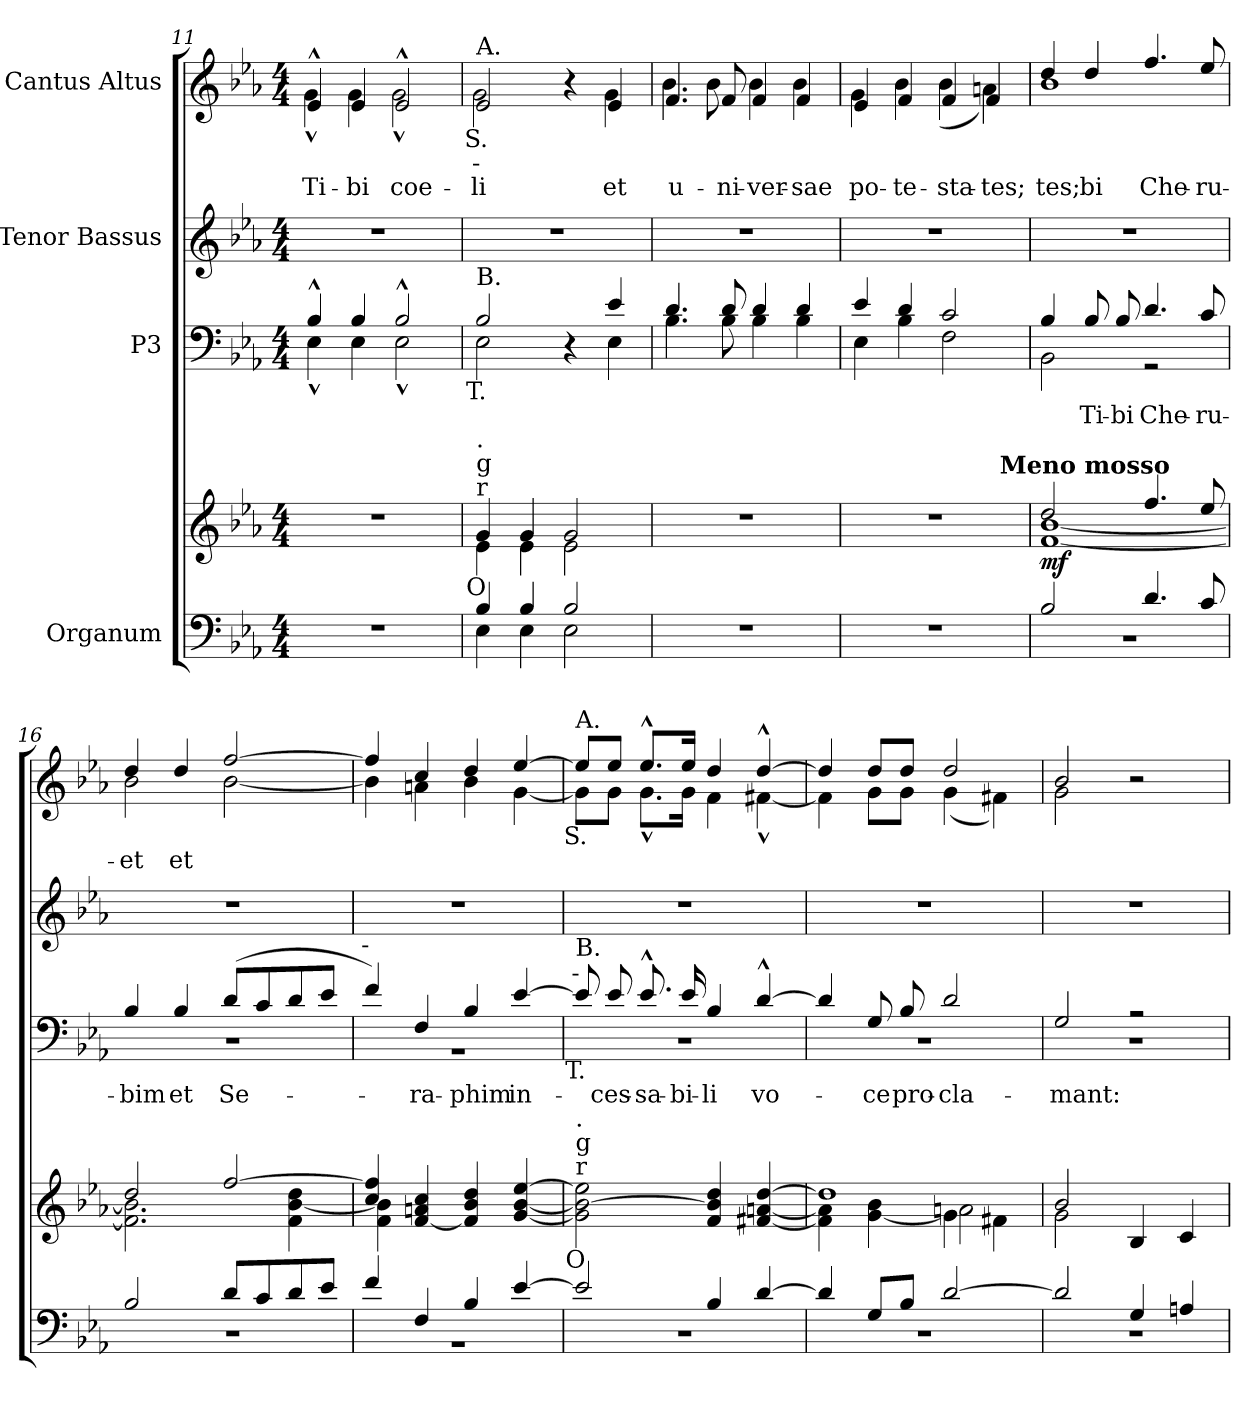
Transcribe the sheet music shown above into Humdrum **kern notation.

**kern	**kern	**dynam	**kern	**text	**kern	**kern	**text
*part4	*part4	*part4	*part3	*part3	*part2	*part1	*part1
*staff5	*staff4	*staff4/5	*staff3	*staff3	*staff2	*staff1	*staff1
*I"Organum	*	*	*I"P3	*	*I"Tenor Bassus	*I"Cantus Altus	*
*clefF4	*clefG2	*	*clefF4	*	*clefG2	*clefG2	*
*k[b-e-a-]	*k[b-e-a-]	*	*k[b-e-a-]	*	*k[b-e-a-]	*k[b-e-a-]	*
*E-:	*E-:	*	*E-:	*	*E-:	*E-:	*
*M4/4	*M4/4	*	*M4/4	*	*M4/4	*M4/4	*
=11	=11	=11	=11	=11	=11	=11	=11
*	*	*	*^	*	*	*^	*
!	!	!	!	!	!	!	!	!	!LO:LY:b:color=#000000
1r	1r	.	4B-^^i/	4E-^^i\	.	1r	4e-^^i/	4g^^i\	Ti-
!	!	!	!	!	!	!	!	!	!LO:LY:b:color=#000000
.	.	.	4B-i/	4E-i\	.	.	4e-i/	4gi\	-bi
!	!	!	!	!	!	!	!	!	!LO:LY:b:color=#000000
.	.	.	2B-^^i/	2E-^^i\	.	.	2e-^^i/	2g^^i\	coe-
!!LO:LB:g=z	!!
=12	=12	=12	=12	=12	=12	=12	=12	=12	=12
*^	*^	*	*	*	*	*	*	*	*
!	!	!	!	!	!	!	!	!	!LO:TX:b:cj:t=S.	!	!
!	!	!	!	!	!	!	!	!	!LO:TX:t=A.	!	!
!	!	!	!	!	!	!	!	!	!LO:TX:b:cj:t=-	!	!
!	!	!	!	!	!LO:TX:b:cj:t=T.	!	!	!	!	!	!
!	!	!	!	!	!LO:TX:t=B.	!	!	!	!	!	!
!	!	!LO:TX:b:cj:t=O	!	!	!	!	!	!	!	!	!
!	!	!LO:TX:t=r	!	!	!	!	!	!	!	!	!
!	!	!LO:TX:t=g	!	!	!	!	!	!	!	!	!
!	!	!LO:TX:t=.	!	!	!	!	!	!	!	!	!
!	!	!	!	!	!	!	!	!	!	!	!LO:LY:b:color=#000000
4B-i/	4E-i\	4gi/	4e-i\	.	2B-i/	2E-i\	.	1r	2e-i/	2gi\	-li
4B-i/	4E-i\	4gi/	4e-i\	.	.	.	.	.	.	.	.
2B-i/	2E-i\	2gi/	2e-i\	.	4r	4ryy	.	.	4r	4ryy	.
!	!	!	!	!	!	!	!	!	!	!	!LO:LY:b:color=#000000
.	.	.	.	.	4e-i/	4E-i\	.	.	4e-i/	4gi\	et
*v	*v	*	*	*	*	*	*	*	*	*	*
*	*v	*v	*	*	*	*	*	*	*	*
=13	=13	=13	=13	=13	=13	=13	=13	=13	=13
!	!	!	!	!	!	!	!	!	!LO:LY:b:color=#000000
1r	1r	.	4.di/	4.B-i\	.	1r	4.fi/	4.b-i\	u-
!	!	!	!	!	!	!	!	!	!LO:LY:b:color=#000000
.	.	.	8di/	8B-i\	.	.	8fi/	8b-i\	-ni-
!	!	!	!	!	!	!	!	!	!LO:LY:b:color=#000000
.	.	.	4di/	4B-i\	.	.	4fi/	4b-i\	-ver-
!	!	!	!	!	!	!	!	!	!LO:LY:b:color=#000000
.	.	.	4di/	4B-i\	.	.	4fi/	4b-i\	-sae
=14	=14	=14	=14	=14	=14	=14	=14	=14	=14
!	!	!	!	!	!	!	!	!	!LO:LY:a:color=#000000
!	!	!	!	!	!	!	!	!	!LO:LY:b:color=#000000
1r	1r	.	4e-i/	4E-i\	.	1r	4e-i/	4gi\	po-
!	!	!	!	!	!	!	!	!	!LO:LY:a:color=#000000
!	!	!	!	!	!	!	!	!	!LO:LY:b:color=#000000
.	.	.	4di/	4B-i\	.	.	4fi/	4b-i\	-te-
!	!	!	!	!	!	!	!	!	!LO:LY:a:color=#000000
!	!	!	!	!	!	!	!	!	!LO:LY:b:color=#000000
.	.	.	2ci/	2Fi\	.	.	4fi/	(4b-i\	-sta-
!	!	!	!	!	!	!	!	!	!LO:LY:a:color=#000000
.	.	.	.	.	.	.	4fi/	4ani\)	-tes;
=15	=15	=15	=15	=15	=15	=15	=15	=15	=15
*^	*^	*	*	*	*	*	*	*	*
!	!	!	!	!	!	!	!	!	!	!	!LO:LY:a:color=#000000
!	!	!	!	!	!	!	!	!	!	!	!LO:LY:b:color=#000000
*	*	*	*^	*	*	*	*	*	*	*	*
2B-i/	1r	2ddi/	[1fi [1b-i	4ryy	mf	4B-i/	2BB-i\	.	1r	4ddi/	1b-i	-tes;
!	!	!	!	!	!	!	!	!LO:LY:a:color=#000000	!	!	!	!
!	!	!	!	!LO:TX:a:B:cj:t=Meno mosso	!	!	!	!	!	!	!	!
!	!	!	!	!	!	!	!	!	!	!	!	!LO:LY:a:color=#000000
.	.	.	.	2.ryy	.	8B-i/	.	Ti-	.	4ddi/	.	-bi
!	!	!	!	!	!	!	!	!LO:LY:a:color=#000000	!	!	!	!
.	.	.	.	.	.	8B-i/	.	-bi	.	.	.	.
!	!	!	!	!	!	!	!	!LO:LY:a:color=#000000	!	!	!	!
!	!	!	!	!	!	!	!	!	!	!	!	!LO:LY:a:color=#000000
4.di/	.	4.ffi/	.	.	.	4.di/	2r	Che-	.	4.ffi/	.	Che-
!	!	!	!	!	!	!	!	!LO:LY:a:color=#000000	!	!	!	!
!	!	!	!	!	!	!	!	!	!	!	!	!LO:LY:a:color=#000000
8ci/	.	8ee-i/	.	.	.	8ci/	.	-ru-	.	8ee-i/	.	-ru-
*	*	*	*v	*v	*	*	*	*	*	*	*	*
=16	=16	=16	=16	=16	=16	=16	=16	=16	=16	=16	=16
*	*	*	*^	*	*	*	*	*	*	*	*
!	!	!	!	!	!	!	!	!LO:LY:a:color=#000000	!	!	!	!
*	*	*	*v	*v	*	*	*	*	*	*	*	*
*	*	*	*^	*	*	*	*	*	*	*	*
!	!	!	!	!	!	!	!	!	!	!	!	!LO:LY:a:color=#000000
*	*	*	*v	*v	*	*	*	*	*	*	*	*
*	*	*	*^	*	*	*	*	*	*	*	*
!	!	!	!	!	!	!	!	!	!	!	!	!LO:LY:b:color=#000000
*	*	*	*v	*v	*	*	*	*	*	*	*	*
2B-i/	1r	2ddi/	2.fi\] 2.b-i]	.	4B-i/	1r	-bim	1r	4ddi/	2b-i\	et
!	!	!	!	!	!	!	!LO:LY:a:color=#000000	!	!	!	!
!	!	!	!	!	!	!	!	!	!	!	!LO:LY:a:color=#000000
.	.	.	.	.	4B-i/	.	et	.	4ddi/	.	et
!	!	!	!	!	!	!	!LO:LY:a:color=#000000	!	!	!	!
8di/L	.	[2ffi/	.	.	(8di/L	.	Se-	.	[2ffi/	[2b-i\	.
8ci/	.	.	.	.	8ci/	.	.	.	.	.	.
8di/	.	.	4fi\ [4b-i 4ddi	.	8di/	.	.	.	.	.	.
8e-i/J	.	.	.	.	8e-i/J	.	.	.	.	.	.
=17	=17	=17	=17	=17	=17	=17	=17	=17	=17	=17	=17
!	!	!	!	!	!LO:TX:a:cj:t=-	!	!	!	!	!	!
4fi/	1r	4cci/ 4ffi]	4fi\ 4b-i]	.	4fi/)	1r	.	1r	4ffi/]	4b-i\]	.
!	!	!	!	!	!	!	!LO:LY:a:color=#000000	!	!	!	!
4Fi/	.	[4fi/ 4ani 4cci	4ryy	.	4Fi/	.	-ra-	.	4cci/	4ani\	.
!	!	!	!	!	!	!	!LO:LY:a:color=#000000	!	!	!	!
4B-i/	.	4fi/] 4b-i 4ddi	2ryy	.	4B-i/	.	-phim	.	4ddi/	4b-i\	.
!	!	!	!	!	!	!	!LO:LY:a:color=#000000	!	!	!	!
[4e-i/	.	[4gi/ [4b-i [4ee-i	.	.	[4e-i/	.	in-	.	[4ee-i/	[4gi\	.
*	*	*v	*v	*	*	*	*	*	*	*	*
!!LO:PB:g=z	!!
=18	=18	=18	=18	=18	=18	=18	=18	=18	=18	=18
!	!	!	!	!	!	!	!	!LO:TX:b:cj:t=S.	!	!
!	!	!	!	!	!	!	!	!LO:TX:t=A.	!	!
!	!	!	!	!LO:TX:b:cj:t=T.	!	!	!	!	!	!
!	!	!	!	!LO:TX:t=B.	!	!	!	!	!	!
!	!	!	!	!LO:TX:a:cj:t=-	!	!	!	!	!	!
!	!	!LO:TX:b:cj:t=O	!	!	!	!	!	!	!	!
!	!	!LO:TX:t=r	!	!	!	!	!	!	!	!
!	!	!LO:TX:t=g	!	!	!	!	!	!	!	!
!	!	!LO:TX:t=.	!	!	!	!	!	!	!	!
2e-i/]	1r	2gi\] 2b-i_ 2ee-i]	.	8e-i/]	1r	.	1r	8ee-i/L]	8gi\L]	.
!	!	!	!	!	!	!LO:LY:a:color=#000000	!	!	!	!
.	.	.	.	8e-i/	.	-ces-	.	8ee-i/J	8gi\J	.
!	!	!	!	!	!	!LO:LY:a:color=#000000	!	!	!	!
.	.	.	.	8.e-^^i/	.	-sa-	.	8.ee-^^i/L	8.g^^i\L	.
!	!	!	!	!	!	!LO:LY:a:color=#000000	!	!	!	!
.	.	.	.	16e-i/	.	-bi-	.	16ee-i/Jk	16gi\Jk	.
!	!	!	!	!	!	!LO:LY:a:color=#000000	!	!	!	!
4B-i/	.	4fi/ 4b-i] 4ddi	.	4B-i/	.	-li	.	4ddi/	4fi\	.
!	!	!	!	!	!	!LO:LY:a:color=#000000	!	!	!	!
[4di/	.	[4f#Xi/ [4ani [4ddi	.	[4d^^i/	.	vo-	.	[4dd^^i/	[4f#X^^i\	.
=19	=19	=19	=19	=19	=19	=19	=19	=19	=19	=19
*	*	*^	*	*	*	*	*	*	*	*
*	*	*	*^	*	*	*	*	*	*	*	*
4di/]	1r	1ddi]	4f#i\] 4ai]	2ryy	.	4di/]	1r	.	1r	4ddi/]	4f#i\]	.
!	!	!	!	!	!	!	!	!LO:LY:a:color=#000000	!	!	!	!
8Gi/L	.	.	[4gi\ 4b-i	.	.	8Gi/	.	-ce	.	8ddi/L	8gi\L	.
!	!	!	!	!	!	!	!	!LO:LY:a:color=#000000	!	!	!	!
8B-i/J	.	.	.	.	.	8B-i/	.	pro-	.	8ddi/J	8gi\J	.
!	!	!	!	!	!	!	!	!LO:LY:a:color=#000000	!	!	!	!
[2di/	.	.	4gi\]	2ani\	.	2di/	.	-cla-	.	2ddi/	(4gi\	.
.	.	.	4f#Xi\	.	.	.	.	.	.	.	4f#Xi\)	.
*	*	*	*v	*v	*	*	*	*	*	*	*	*
=20	=20	=20	=20	=20	=20	=20	=20	=20	=20	=20	=20
!	!	!	!	!	!	!	!LO:LY:a:color=#000000	!	!	!	!
2di/]	1r	2b-i/	2gi\	.	2Gi/	1r	-mant:	1r	2b-i/	2gi\	.
4Gi/	.	4B-i/	2ryy	.	2r	.	.	.	2r	2ryy	.
4Ani/	.	4ci/	.	.	.	.	.	.	.	.	.
*v	*v	*	*	*	*v	*v	*	*	*v	*v	*
*	*v	*v	*	*	*	*	*	*
=	=	=	=	=	=	=	=
*-	*-	*-	*-	*-	*-	*-	*-
